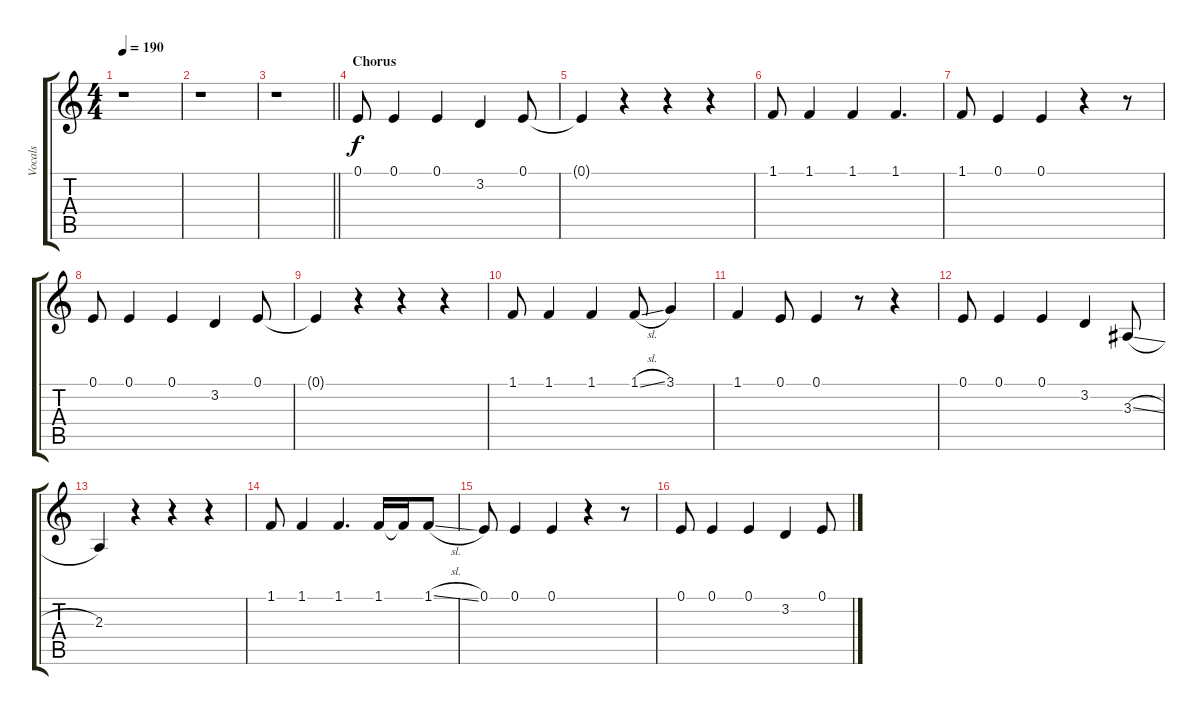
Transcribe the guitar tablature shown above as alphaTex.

\track ("Vocals" "Vocals") {instrument synthbrass1}
\staff {score tabs}
\tuning (E4 B3 G3 D3 A2 E2) {hide}
\ts (4 4)
\tempo 190
\clef g2
\ks c
r.1{dy f} |
r.1 |
\barLineRight lightlight
r.1 |
\section ("" "Chorus")
0.1.8 0.1.4 0.1.4 3.2.4 0.1.8 |
0.1{t}.4 r.4 r.4 r.4 |
1.1.8 1.1.4 1.1.4 1.1.4{d} |
1.1.8 0.1.4 0.1.4 r.4 r.8 |
0.1.8 0.1.4 0.1.4 3.2.4 0.1.8 |
0.1{t}.4 r.4 r.4 r.4 |
1.1.8 1.1.4 1.1.4 1.1{sl}.8 3.1.4 |
1.1.4 0.1.8 0.1.4 r.8 r.4 |
0.1.8 0.1.4 0.1.4 3.2.4 3.3{sl}.8 |
2.3.4 r.4 r.4 r.4 |
1.1.8 1.1.4 1.1.4{d} 1.1.16 1.1{t}.16 1.1{sl}.8 |
0.1.8 0.1.4 0.1.4 r.4 r.8 |
0.1.8 0.1.4 0.1.4 3.2.4 0.1.8
